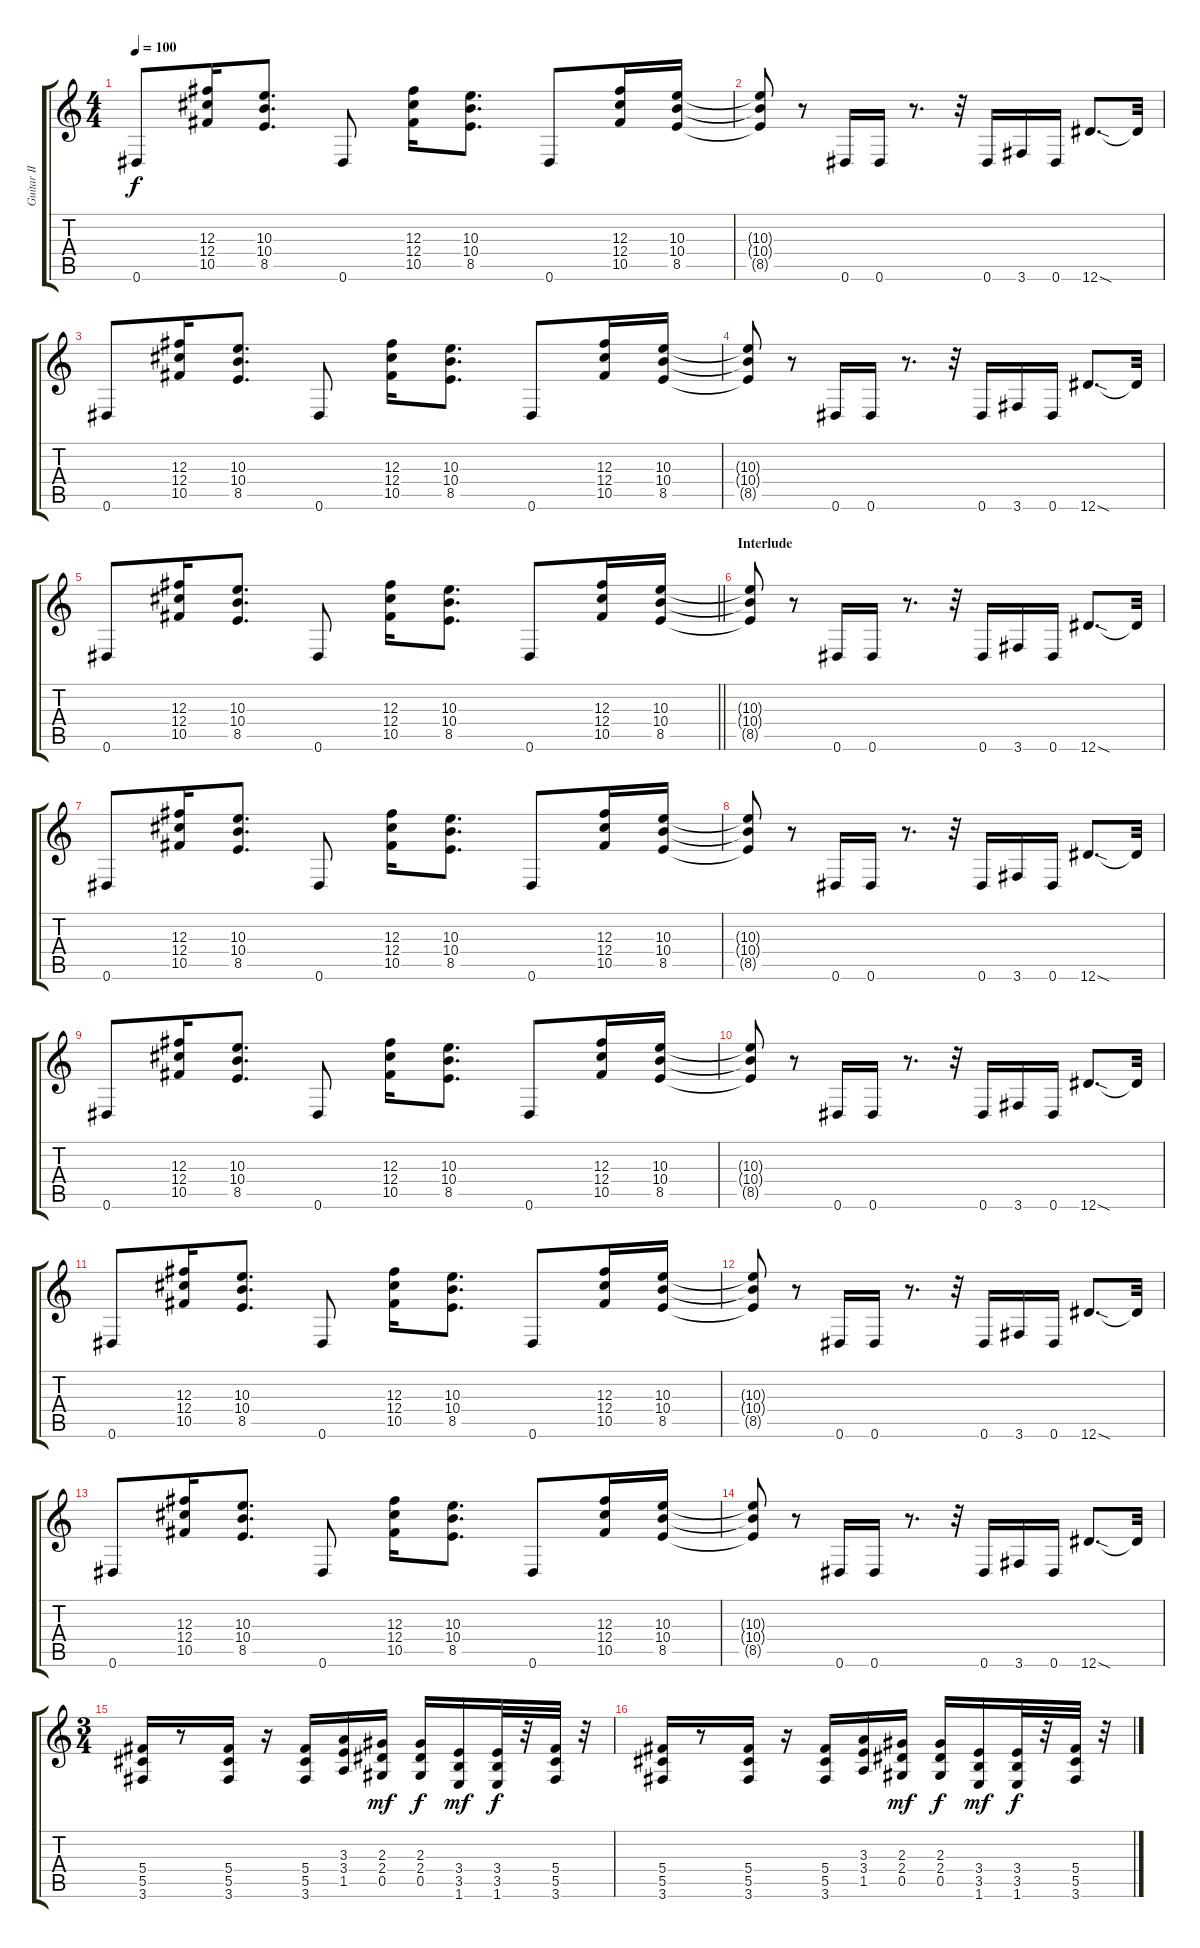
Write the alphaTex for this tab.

\track ("Guitar II (Richard Fortus)" "Guitar II ") {instrument distortionguitar}
\staff {score tabs}
\tuning (Eb4 Bb3 Gb3 Db3 Ab2 Eb2) {hide}
\ts (4 4)
\tempo 100
\clef g2
\ks c
0.6.8{dy f} (12.3 12.4 10.5).16 (10.3 10.4 8.5).8{d} 0.6.8 (12.3 12.4 10.5).16 (10.3 10.4 8.5).8{d} 0.6.8 (12.3 12.4 10.5).16 (10.3 10.4 8.5).16 |
(10.3{t} 10.4{t} 8.5{t}).8 r.8 0.6.16 0.6.16 r.8{d} r.32 0.6.16 3.6.16 0.6.16 12.6{sod}.8{d} 12.6{t}.32 |
0.6.8 (12.3 12.4 10.5).16 (10.3 10.4 8.5).8{d} 0.6.8 (12.3 12.4 10.5).16 (10.3 10.4 8.5).8{d} 0.6.8 (12.3 12.4 10.5).16 (10.3 10.4 8.5).16 |
(10.3{t} 10.4{t} 8.5{t}).8 r.8 0.6.16 0.6.16 r.8{d} r.32 0.6.16 3.6.16 0.6.16 12.6{sod}.8{d} 12.6{t}.32 |
\barLineRight lightlight
0.6.8 (12.3 12.4 10.5).16 (10.3 10.4 8.5).8{d} 0.6.8 (12.3 12.4 10.5).16 (10.3 10.4 8.5).8{d} 0.6.8 (12.3 12.4 10.5).16 (10.3 10.4 8.5).16 |
\section ("" "Interlude")
(10.3{t} 10.4{t} 8.5{t}).8 r.8 0.6.16 0.6.16 r.8{d} r.32 0.6.16 3.6.16 0.6.16 12.6{sod}.8{d} 12.6{t}.32 |
0.6.8 (12.3 12.4 10.5).16 (10.3 10.4 8.5).8{d} 0.6.8 (12.3 12.4 10.5).16 (10.3 10.4 8.5).8{d} 0.6.8 (12.3 12.4 10.5).16 (10.3 10.4 8.5).16 |
(10.3{t} 10.4{t} 8.5{t}).8 r.8 0.6.16 0.6.16 r.8{d} r.32 0.6.16 3.6.16 0.6.16 12.6{sod}.8{d} 12.6{t}.32 |
0.6.8 (12.3 12.4 10.5).16 (10.3 10.4 8.5).8{d} 0.6.8 (12.3 12.4 10.5).16 (10.3 10.4 8.5).8{d} 0.6.8 (12.3 12.4 10.5).16 (10.3 10.4 8.5).16 |
(10.3{t} 10.4{t} 8.5{t}).8 r.8 0.6.16 0.6.16 r.8{d} r.32 0.6.16 3.6.16 0.6.16 12.6{sod}.8{d} 12.6{t}.32 |
0.6.8 (12.3 12.4 10.5).16 (10.3 10.4 8.5).8{d} 0.6.8 (12.3 12.4 10.5).16 (10.3 10.4 8.5).8{d} 0.6.8 (12.3 12.4 10.5).16 (10.3 10.4 8.5).16 |
(10.3{t} 10.4{t} 8.5{t}).8 r.8 0.6.16 0.6.16 r.8{d} r.32 0.6.16 3.6.16 0.6.16 12.6{sod}.8{d} 12.6{t}.32 |
0.6.8 (12.3 12.4 10.5).16 (10.3 10.4 8.5).8{d} 0.6.8 (12.3 12.4 10.5).16 (10.3 10.4 8.5).8{d} 0.6.8 (12.3 12.4 10.5).16 (10.3 10.4 8.5).16 |
(10.3{t} 10.4{t} 8.5{t}).8 r.8 0.6.16 0.6.16 r.8{d} r.32 0.6.16 3.6.16 0.6.16 12.6{sod}.8{d} 12.6{t}.32 |
\ts (3 4)
(5.4 5.5 3.6).16 r.8 (5.4 5.5 3.6).16 r.16 (5.4 5.5 3.6).16 (3.3 3.4 1.5).16 (2.3 2.4 0.5).16{dy mf} (2.3 2.4 0.5).16{dy f} (3.4 3.5 1.6).16{dy mf} (3.4 3.5 1.6).32{dy f} r.32 (5.4 5.5 3.6).32 r.32 |
(5.4 5.5 3.6).16 r.8 (5.4 5.5 3.6).16 r.16 (5.4 5.5 3.6).16 (3.3 3.4 1.5).16 (2.3 2.4 0.5).16{dy mf} (2.3 2.4 0.5).16{dy f} (3.4 3.5 1.6).16{dy mf} (3.4 3.5 1.6).32{dy f} r.32 (5.4 5.5 3.6).32 r.32
